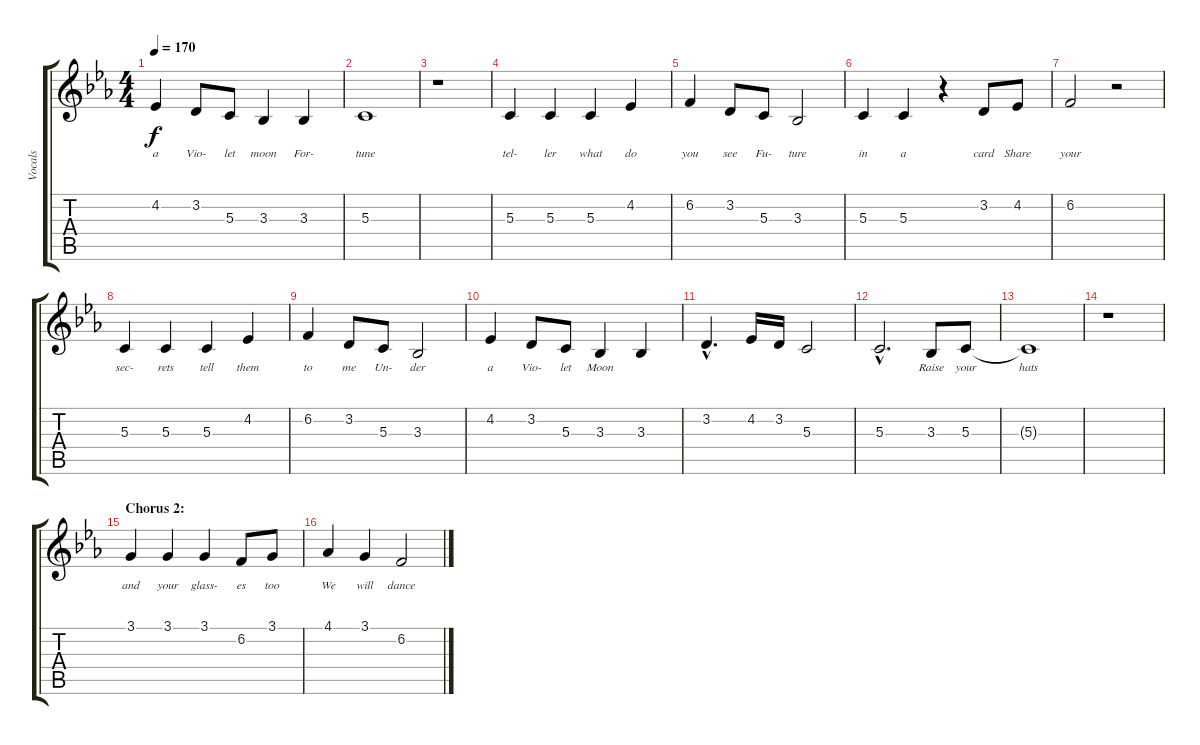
\track ("Vocals" "Vocals") {instrument choiraahs}
\staff {score tabs}
\tuning (E4 B3 G3 D3 A2 E2) {hide}
\ts (4 4)
\tempo 170
\clef g2
\ks cminor
4.2.4{lyrics (0 "a") lyrics (1 "") lyrics (2 "") lyrics (3 "") lyrics (4 "") dy f} 3.2.8{lyrics (0 "Vio-") lyrics (1 "") lyrics (2 "") lyrics (3 "") lyrics (4 "")} 5.3.8{lyrics (0 "let") lyrics (1 "") lyrics (2 "") lyrics (3 "") lyrics (4 "")} 3.3.4{lyrics (0 "moon") lyrics (1 "") lyrics (2 "") lyrics (3 "") lyrics (4 "")} 3.3.4{lyrics (0 "For-") lyrics (1 "") lyrics (2 "") lyrics (3 "") lyrics (4 "")} |
5.3.1{lyrics (0 "tune") lyrics (1 "") lyrics (2 "") lyrics (3 "") lyrics (4 "")} |
r.1 |
5.3.4{lyrics (0 "tel-") lyrics (1 "") lyrics (2 "") lyrics (3 "") lyrics (4 "")} 5.3.4{lyrics (0 "ler") lyrics (1 "") lyrics (2 "") lyrics (3 "") lyrics (4 "")} 5.3.4{lyrics (0 "what") lyrics (1 "") lyrics (2 "") lyrics (3 "") lyrics (4 "")} 4.2.4{lyrics (0 "do") lyrics (1 "") lyrics (2 "") lyrics (3 "") lyrics (4 "")} |
6.2.4{lyrics (0 "you") lyrics (1 "") lyrics (2 "") lyrics (3 "") lyrics (4 "")} 3.2.8{lyrics (0 "see") lyrics (1 "") lyrics (2 "") lyrics (3 "") lyrics (4 "")} 5.3.8{lyrics (0 "Fu-") lyrics (1 "") lyrics (2 "") lyrics (3 "") lyrics (4 "")} 3.3.2{lyrics (0 "ture") lyrics (1 "") lyrics (2 "") lyrics (3 "") lyrics (4 "")} |
5.3.4{lyrics (0 "in") lyrics (1 "") lyrics (2 "") lyrics (3 "") lyrics (4 "")} 5.3.4{lyrics (0 "a") lyrics (1 "") lyrics (2 "") lyrics (3 "") lyrics (4 "")} r.4 3.2.8{lyrics (0 "card") lyrics (1 "") lyrics (2 "") lyrics (3 "") lyrics (4 "")} 4.2.8{lyrics (0 "Share") lyrics (1 "") lyrics (2 "") lyrics (3 "") lyrics (4 "")} |
6.2.2{lyrics (0 "your") lyrics (1 "") lyrics (2 "") lyrics (3 "") lyrics (4 "")} r.2 |
5.3.4{lyrics (0 "sec-") lyrics (1 "") lyrics (2 "") lyrics (3 "") lyrics (4 "")} 5.3.4{lyrics (0 "rets") lyrics (1 "") lyrics (2 "") lyrics (3 "") lyrics (4 "")} 5.3.4{lyrics (0 "tell") lyrics (1 "") lyrics (2 "") lyrics (3 "") lyrics (4 "")} 4.2.4{lyrics (0 "them") lyrics (1 "") lyrics (2 "") lyrics (3 "") lyrics (4 "")} |
6.2.4{lyrics (0 "to") lyrics (1 "") lyrics (2 "") lyrics (3 "") lyrics (4 "")} 3.2.8{lyrics (0 "me") lyrics (1 "") lyrics (2 "") lyrics (3 "") lyrics (4 "")} 5.3.8{lyrics (0 "Un-") lyrics (1 "") lyrics (2 "") lyrics (3 "") lyrics (4 "")} 3.3.2{lyrics (0 "der") lyrics (1 "") lyrics (2 "") lyrics (3 "") lyrics (4 "")} |
4.2.4{lyrics (0 "a") lyrics (1 "") lyrics (2 "") lyrics (3 "") lyrics (4 "")} 3.2.8{lyrics (0 "Vio-") lyrics (1 "") lyrics (2 "") lyrics (3 "") lyrics (4 "")} 5.3.8{lyrics (0 "let") lyrics (1 "") lyrics (2 "") lyrics (3 "") lyrics (4 "")} 3.3.4{lyrics (0 "Moon") lyrics (1 "") lyrics (2 "") lyrics (3 "") lyrics (4 "")} 3.3.4{lyrics (0 "") lyrics (1 "") lyrics (2 "") lyrics (3 "") lyrics (4 "")} |
3.2{hac}.4{d lyrics (0 "") lyrics (1 "") lyrics (2 "") lyrics (3 "") lyrics (4 "")} 4.2.16{lyrics (0 "") lyrics (1 "") lyrics (2 "") lyrics (3 "") lyrics (4 "")} 3.2.16{lyrics (0 "") lyrics (1 "") lyrics (2 "") lyrics (3 "") lyrics (4 "")} 5.3.2{lyrics (0 "") lyrics (1 "") lyrics (2 "") lyrics (3 "") lyrics (4 "")} |
5.3{hac}.2{d lyrics (0 "") lyrics (1 "") lyrics (2 "") lyrics (3 "") lyrics (4 "")} 3.3.8{lyrics (0 "Raise") lyrics (1 "") lyrics (2 "") lyrics (3 "") lyrics (4 "")} 5.3.8{lyrics (0 "your") lyrics (1 "") lyrics (2 "") lyrics (3 "") lyrics (4 "")} |
5.3{t}.1{lyrics (0 "hats") lyrics (1 "") lyrics (2 "") lyrics (3 "") lyrics (4 "")} |
r.1 |
\section ("" "Chorus 2:")
3.1.4{lyrics (0 "and") lyrics (1 "") lyrics (2 "") lyrics (3 "") lyrics (4 "")} 3.1.4{lyrics (0 "your") lyrics (1 "") lyrics (2 "") lyrics (3 "") lyrics (4 "")} 3.1.4{lyrics (0 "glass-") lyrics (1 "") lyrics (2 "") lyrics (3 "") lyrics (4 "")} 6.2.8{lyrics (0 "es") lyrics (1 "") lyrics (2 "") lyrics (3 "") lyrics (4 "")} 3.1.8{lyrics (0 "too") lyrics (1 "") lyrics (2 "") lyrics (3 "") lyrics (4 "")} |
4.1.4{lyrics (0 "We") lyrics (1 "") lyrics (2 "") lyrics (3 "") lyrics (4 "")} 3.1.4{lyrics (0 "will") lyrics (1 "") lyrics (2 "") lyrics (3 "") lyrics (4 "")} 6.2.2{lyrics (0 "dance") lyrics (1 "") lyrics (2 "") lyrics (3 "") lyrics (4 "")}
